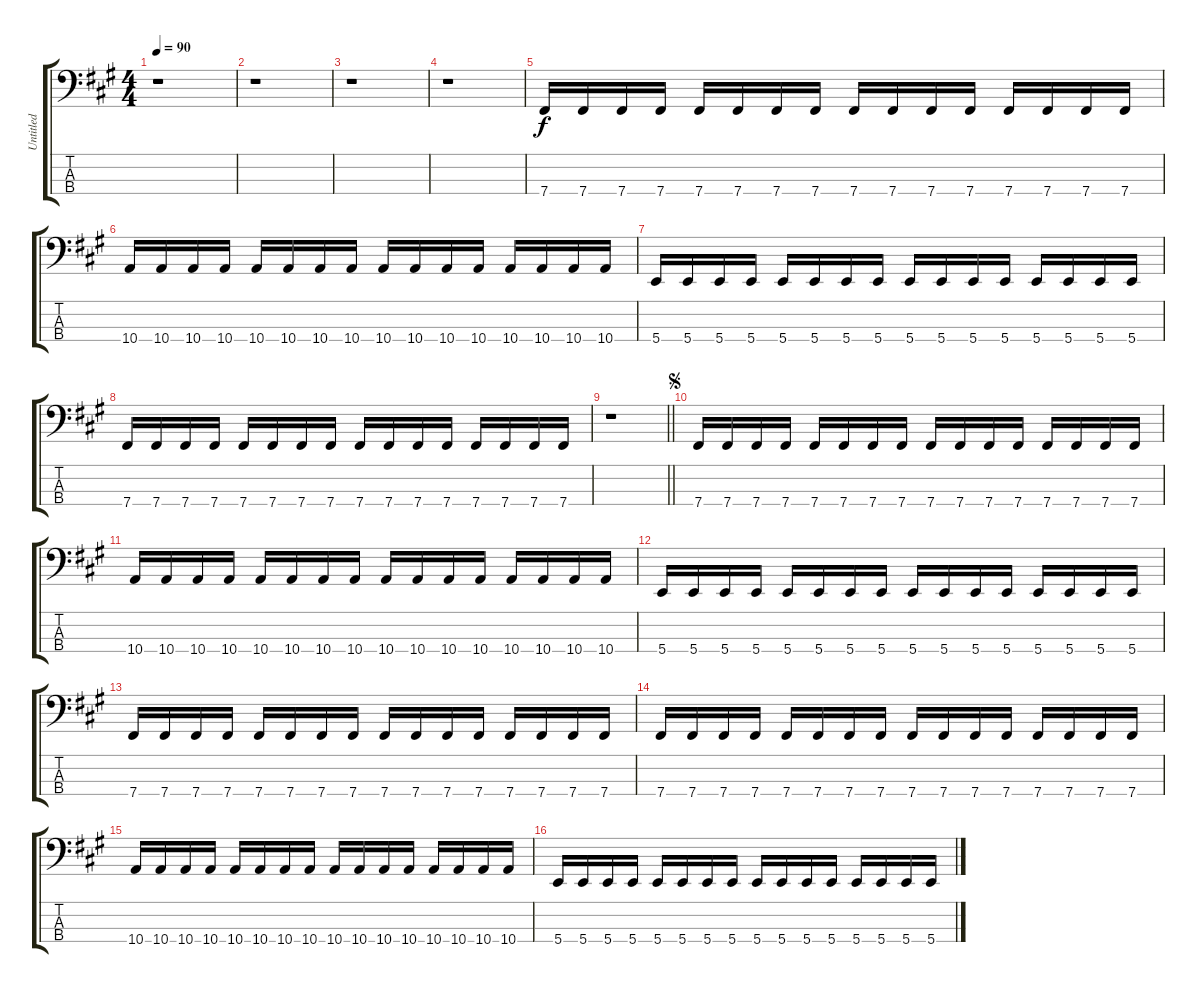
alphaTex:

\track ("Untitled" "Untitled") {instrument electricbassfinger}
\staff {score tabs}
\tuning (E2 B1 Gb1 B0) {hide}
\ts (4 4)
\tempo 90
\clef f4
\ks a
r.1{dy f instrument electricbassfinger} |
r.1 |
r.1 |
r.1 |
7.4.16 7.4.16 7.4.16 7.4.16 7.4.16 7.4.16 7.4.16 7.4.16 7.4.16 7.4.16 7.4.16 7.4.16 7.4.16 7.4.16 7.4.16 7.4.16 |
10.4.16 10.4.16 10.4.16 10.4.16 10.4.16 10.4.16 10.4.16 10.4.16 10.4.16 10.4.16 10.4.16 10.4.16 10.4.16 10.4.16 10.4.16 10.4.16 |
5.4.16 5.4.16 5.4.16 5.4.16 5.4.16 5.4.16 5.4.16 5.4.16 5.4.16 5.4.16 5.4.16 5.4.16 5.4.16 5.4.16 5.4.16 5.4.16 |
7.4.16 7.4.16 7.4.16 7.4.16 7.4.16 7.4.16 7.4.16 7.4.16 7.4.16 7.4.16 7.4.16 7.4.16 7.4.16 7.4.16 7.4.16 7.4.16 |
\barLineRight lightlight
r.1 |
\jump segno
7.4.16 7.4.16 7.4.16 7.4.16 7.4.16 7.4.16 7.4.16 7.4.16 7.4.16 7.4.16 7.4.16 7.4.16 7.4.16 7.4.16 7.4.16 7.4.16 |
10.4.16 10.4.16 10.4.16 10.4.16 10.4.16 10.4.16 10.4.16 10.4.16 10.4.16 10.4.16 10.4.16 10.4.16 10.4.16 10.4.16 10.4.16 10.4.16 |
5.4.16 5.4.16 5.4.16 5.4.16 5.4.16 5.4.16 5.4.16 5.4.16 5.4.16 5.4.16 5.4.16 5.4.16 5.4.16 5.4.16 5.4.16 5.4.16 |
7.4.16 7.4.16 7.4.16 7.4.16 7.4.16 7.4.16 7.4.16 7.4.16 7.4.16 7.4.16 7.4.16 7.4.16 7.4.16 7.4.16 7.4.16 7.4.16 |
7.4.16 7.4.16 7.4.16 7.4.16 7.4.16 7.4.16 7.4.16 7.4.16 7.4.16 7.4.16 7.4.16 7.4.16 7.4.16 7.4.16 7.4.16 7.4.16 |
10.4.16 10.4.16 10.4.16 10.4.16 10.4.16 10.4.16 10.4.16 10.4.16 10.4.16 10.4.16 10.4.16 10.4.16 10.4.16 10.4.16 10.4.16 10.4.16 |
5.4.16 5.4.16 5.4.16 5.4.16 5.4.16 5.4.16 5.4.16 5.4.16 5.4.16 5.4.16 5.4.16 5.4.16 5.4.16 5.4.16 5.4.16 5.4.16
